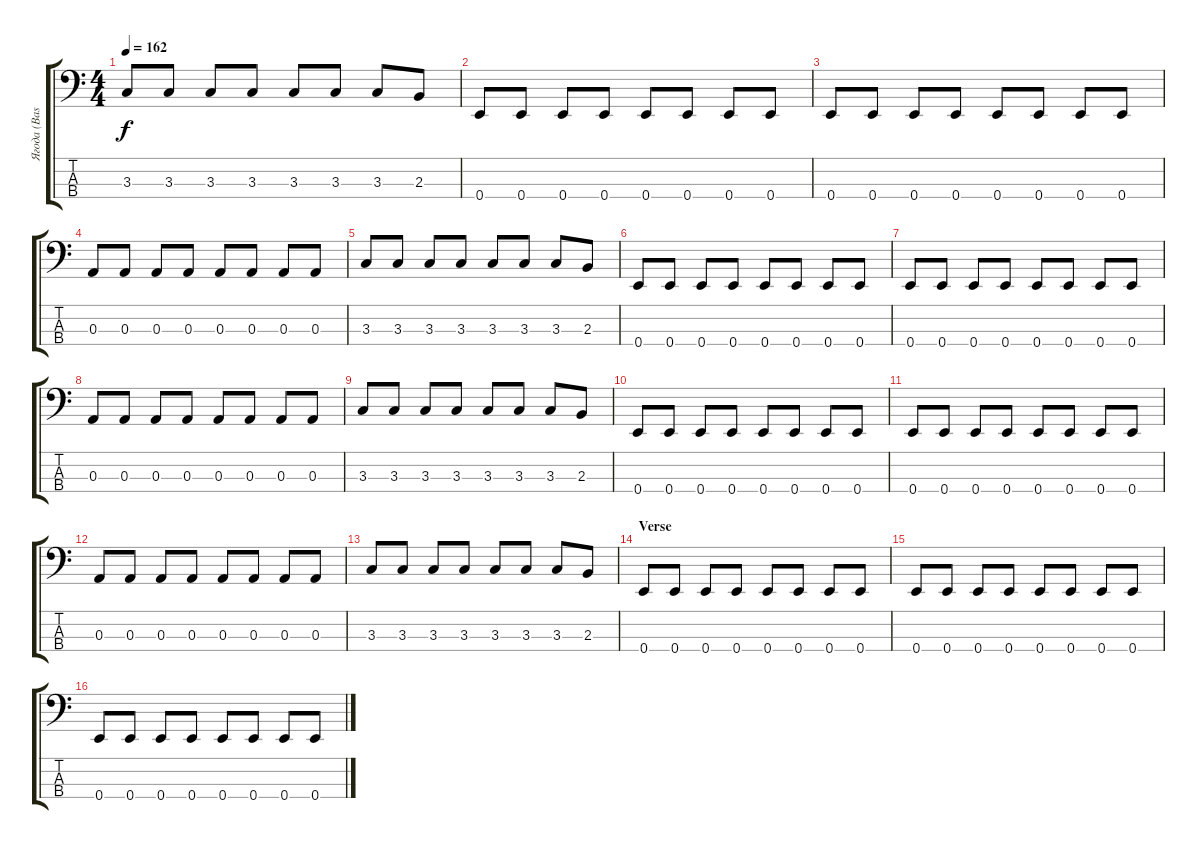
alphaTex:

\track ("Ягода (Bass)" "Ягода (Bas") {instrument electricbassfinger}
\staff {score tabs}
\tuning (G2 D2 A1 E1) {hide}
\ts (4 4)
\tempo 162
\clef f4
\ks c
3.3.8{dy f} 3.3.8 3.3.8 3.3.8 3.3.8 3.3.8 3.3.8 2.3.8 |
0.4.8 0.4.8 0.4.8 0.4.8 0.4.8 0.4.8 0.4.8 0.4.8 |
0.4.8 0.4.8 0.4.8 0.4.8 0.4.8 0.4.8 0.4.8 0.4.8 |
0.3.8 0.3.8 0.3.8 0.3.8 0.3.8 0.3.8 0.3.8 0.3.8 |
3.3.8 3.3.8 3.3.8 3.3.8 3.3.8 3.3.8 3.3.8 2.3.8 |
0.4.8 0.4.8 0.4.8 0.4.8 0.4.8 0.4.8 0.4.8 0.4.8 |
0.4.8 0.4.8 0.4.8 0.4.8 0.4.8 0.4.8 0.4.8 0.4.8 |
0.3.8 0.3.8 0.3.8 0.3.8 0.3.8 0.3.8 0.3.8 0.3.8 |
3.3.8 3.3.8 3.3.8 3.3.8 3.3.8 3.3.8 3.3.8 2.3.8 |
0.4.8 0.4.8 0.4.8 0.4.8 0.4.8 0.4.8 0.4.8 0.4.8 |
0.4.8 0.4.8 0.4.8 0.4.8 0.4.8 0.4.8 0.4.8 0.4.8 |
0.3.8 0.3.8 0.3.8 0.3.8 0.3.8 0.3.8 0.3.8 0.3.8 |
3.3.8 3.3.8 3.3.8 3.3.8 3.3.8 3.3.8 3.3.8 2.3.8 |
\section ("" "Verse")
0.4.8 0.4.8 0.4.8 0.4.8 0.4.8 0.4.8 0.4.8 0.4.8 |
0.4.8 0.4.8 0.4.8 0.4.8 0.4.8 0.4.8 0.4.8 0.4.8 |
0.4.8 0.4.8 0.4.8 0.4.8 0.4.8 0.4.8 0.4.8 0.4.8
